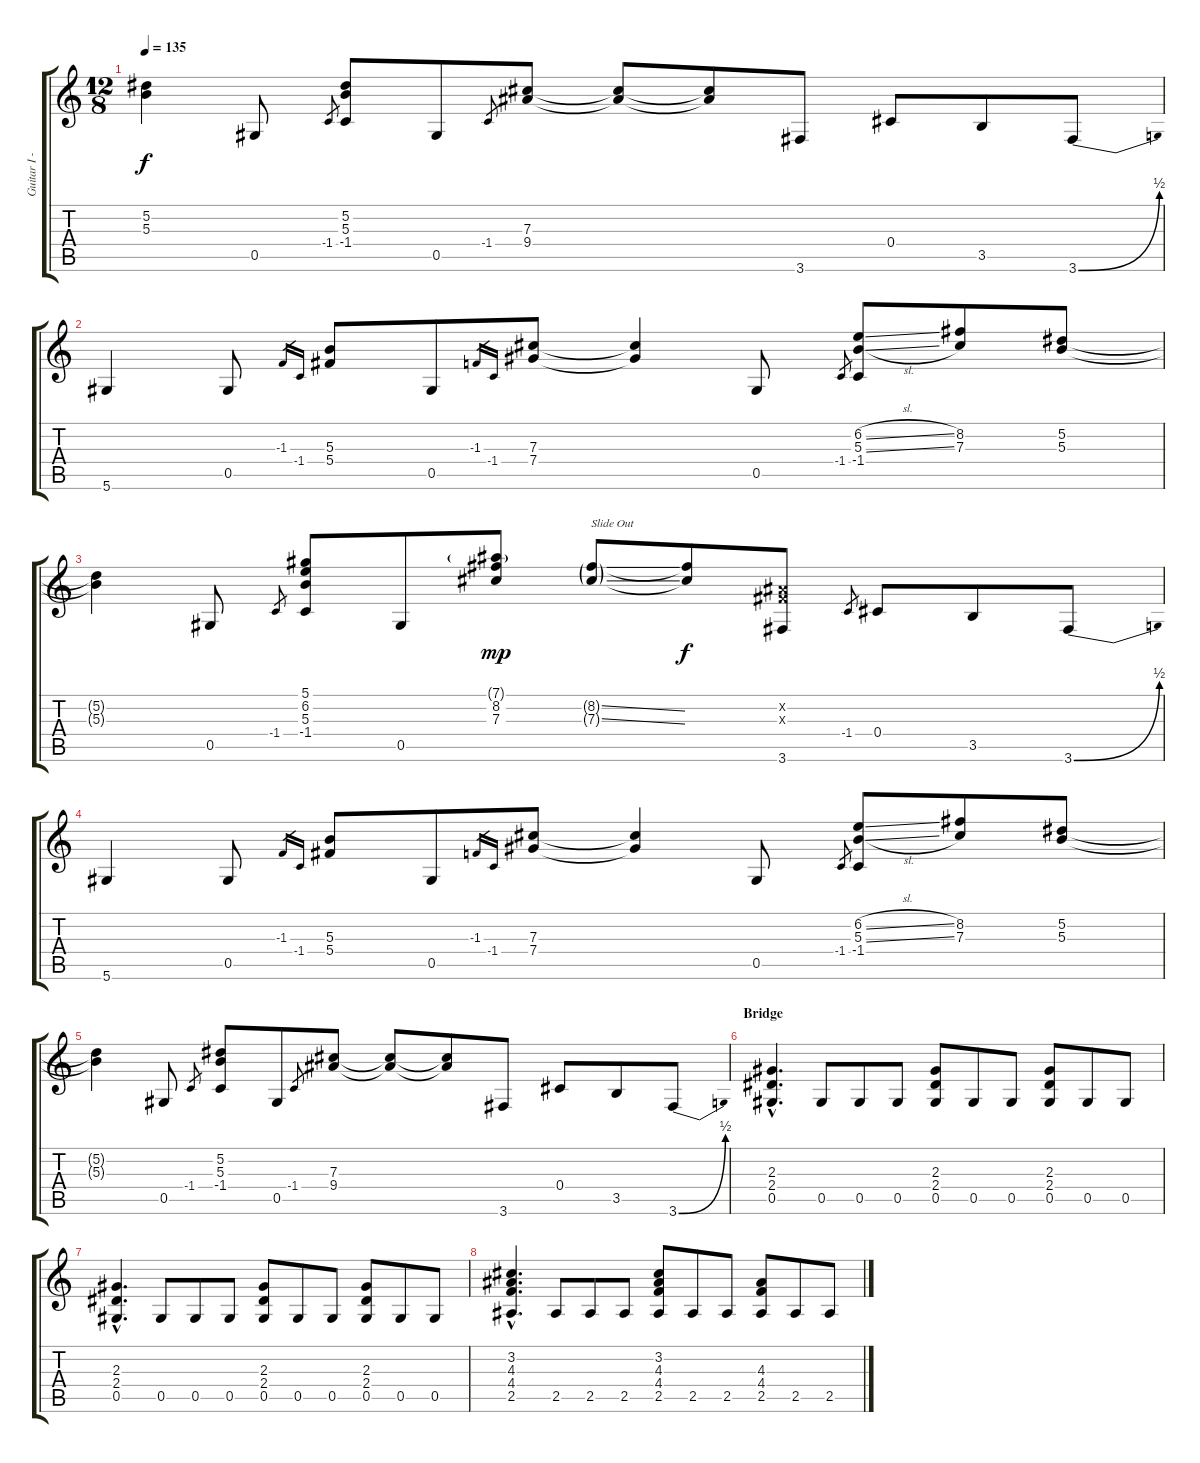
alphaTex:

\track ("Guitar I - Frank DiConstanza" "Guitar I -") {instrument distortionguitar}
\staff {score tabs}
\tuning (Eb4 Bb3 Gb3 Db3 Ab2 Eb2) {hide}
\ts (12 8)
\tempo 135
\clef g2
\ks c
(5.2{t} 5.3{t}).4{dy f} 0.5.8 -1.4.8{gr} (5.2 5.3 -1.4).8 0.5.8 -1.4.8{gr} (7.3 9.4).8 (7.3{t} 9.4{t}).8 (7.3{t} 9.4{t}).8 3.6.8 0.4.8 3.5.8 3.6{be (bend 0 0 60 2)}.8 |
5.6.4 0.5.8 -1.3.16{gr} -1.4.16{gr} (5.3 5.4).8 0.5.8 -1.3.16{gr} -1.4.16{gr} (7.3 7.4).8 (7.3{t} 7.4{t}).4 0.5.8 -1.4.8{gr} (6.2{sl} 5.3{sl} -1.4).8 (8.2 7.3).8 (5.2 5.3).8 |
(5.2{t} 5.3{t}).4 0.5.8 -1.4.8{gr} (5.1 6.2 5.3 -1.4).8 0.5.8 (7.1{g} 8.2 7.3).8{dy mp} (8.2{ss g} 7.3{ss g}).8{txt "Slide Out"} (8.2{t} 7.3{t}).8{dy f} (0.2{x} 0.3{x} 3.6).8 -1.4.8{gr} 0.4.8 3.5.8 3.6{be (bend 0 0 60 2)}.8 |
5.6.4 0.5.8 -1.3.16{gr} -1.4.16{gr} (5.3 5.4).8 0.5.8 -1.3.16{gr} -1.4.16{gr} (7.3 7.4).8 (7.3{t} 7.4{t}).4 0.5.8 -1.4.8{gr} (6.2{sl} 5.3{sl} -1.4).8 (8.2 7.3).8 (5.2 5.3).8 |
(5.2{t} 5.3{t}).4 0.5.8 -1.4.8{gr} (5.2 5.3 -1.4).8 0.5.8 -1.4.8{gr} (7.3 9.4).8 (7.3{t} 9.4{t}).8 (7.3{t} 9.4{t}).8 3.6.8 0.4.8 3.5.8 3.6{be (bend 0 0 60 2)}.8 |
\section ("" "Bridge")
(2.3{hac} 2.4{hac} 0.5{hac}).4{d} 0.5.8 0.5.8 0.5.8 (2.3 2.4 0.5).8 0.5.8 0.5.8 (2.3 2.4 0.5).8 0.5.8 0.5.8 |
(2.3{hac} 2.4{hac} 0.5{hac}).4{d} 0.5.8 0.5.8 0.5.8 (2.3 2.4 0.5).8 0.5.8 0.5.8 (2.3 2.4 0.5).8 0.5.8 0.5.8 |
(3.2{hac} 4.3{hac} 4.4{hac} 2.5{hac}).4{d} 2.5.8 2.5.8 2.5.8 (3.2 4.3 4.4 2.5).8 2.5.8 2.5.8 (4.3 4.4 2.5).8 2.5.8 2.5.8
